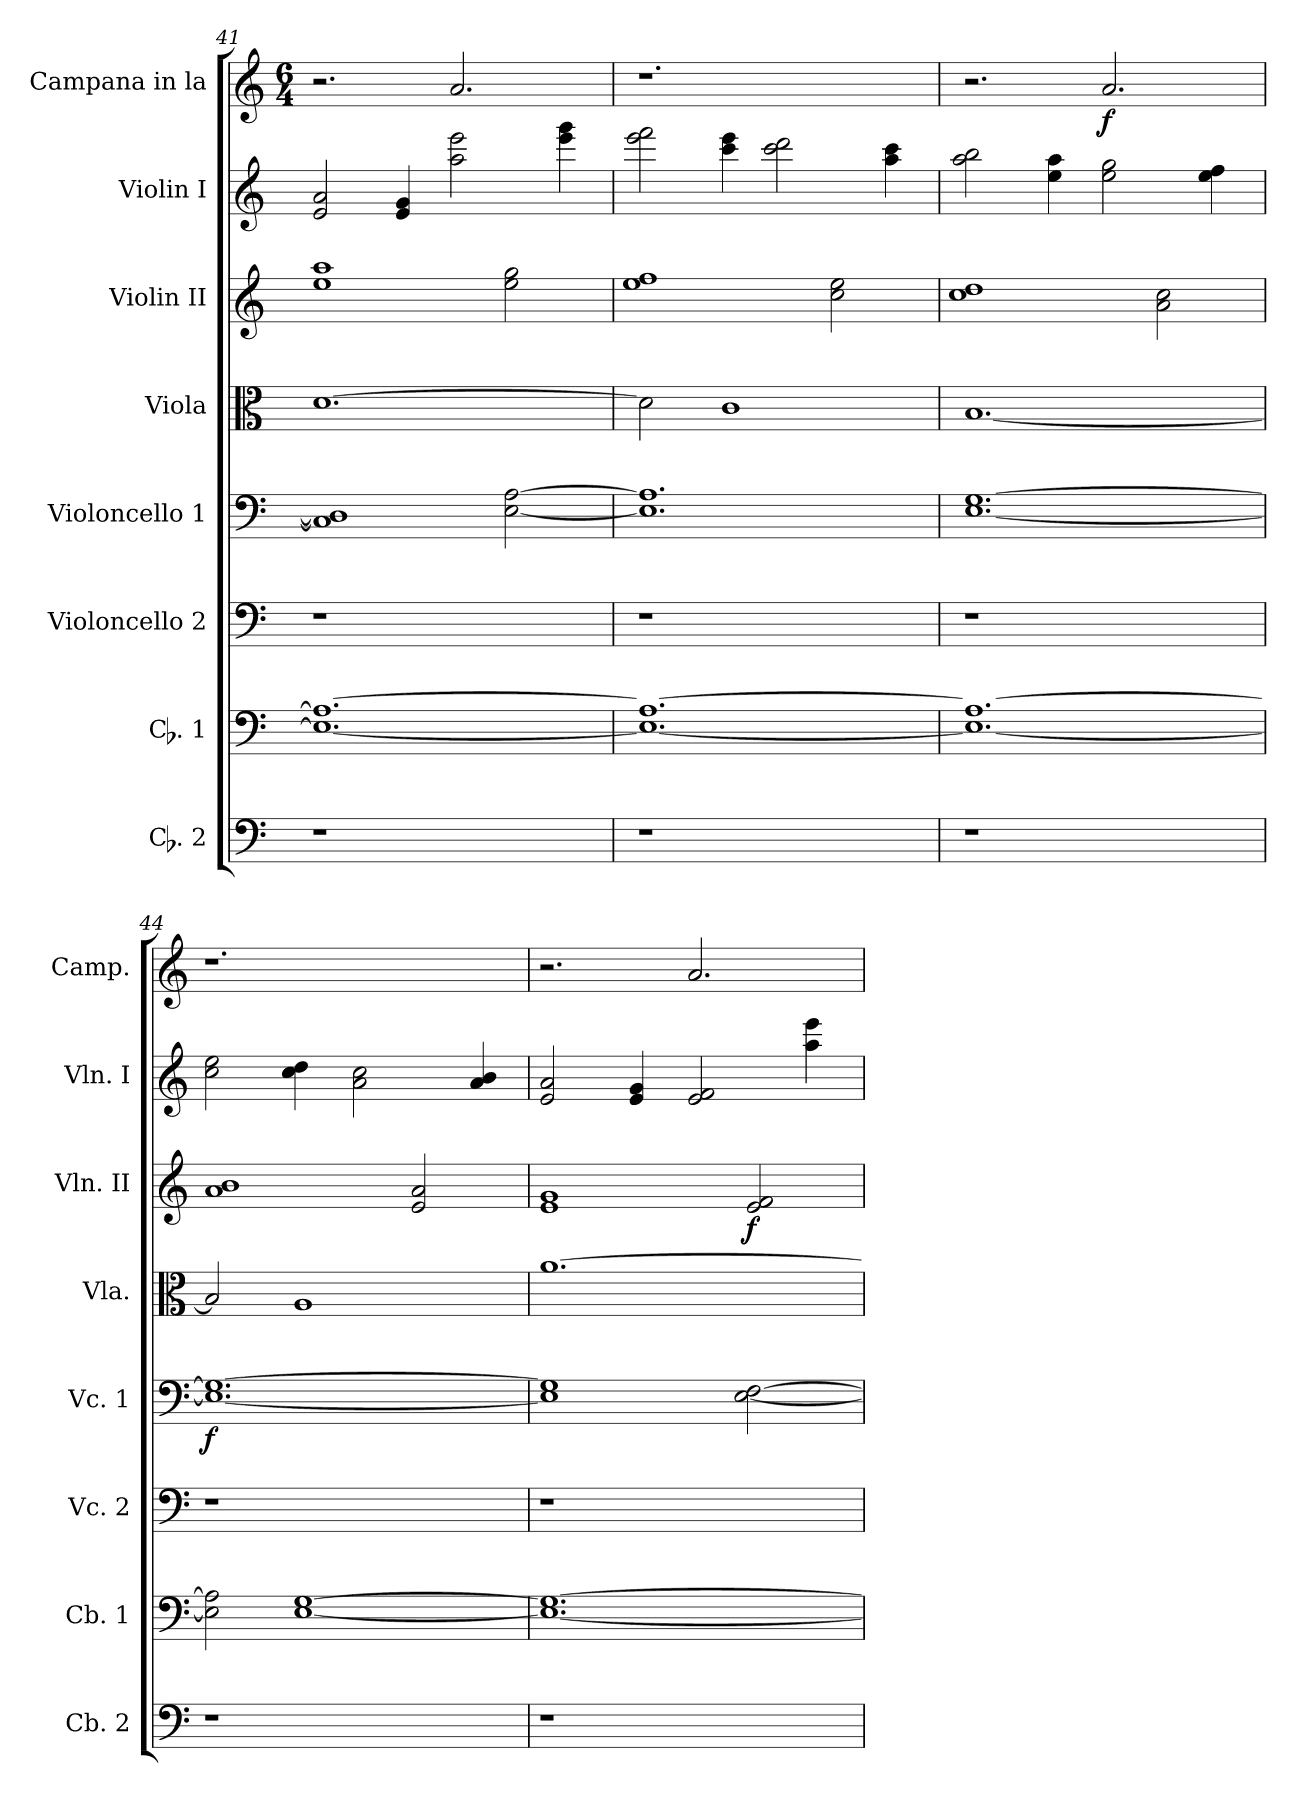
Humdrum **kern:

**kern	**kern	**kern	**kern	**dynam	**kern	**kern	**dynam	**kern	**kern	**dynam
*part8	*part7	*part6	*part5	*part5	*part4	*part3	*part3	*part2	*part1	*part1
*staff8	*staff7	*staff6	*staff5	*staff5	*staff4	*staff3	*staff3	*staff2	*staff1	*staff1
*I"Cb. 2	*I"Cb. 1	*I"Violoncello 2	*I"Violoncello 1	*	*I"Viola	*I"Violin II	*	*I"Violin I	*I"Campana in la	*
*I'Cb. 2	*I'Cb. 1	*I'Vc. 2	*I'Vc. 1	*	*I'Vla.	*I'Vln. II	*	*I'Vln. I	*I'Camp.	*
*clefF4	*clefF4	*clefF4	*clefF4	*	*clefC3	*clefG2	*	*clefG2	*clefG2	*
*ITrd7c12	*ITrd7c12	*	*	*	*	*	*	*	*	*
*k[]	*k[]	*k[]	*k[]	*	*k[]	*k[]	*	*k[]	*k[]	*
*C:	*C:	*C:	*C:	*	*C:	*C:	*	*C:	*C:	*
*	*	*	*	*	*	*	*	*	*M6/4	*
=41	=41	=41	=41	=41	=41	=41	=41	=41	=41	=41
1r	1.AA_> 1.EE_<	1r	1D] 1C]	.	[>1.d	1aa 1ee	.	2a/ 2e/	2.r	.
.	.	.	.	.	.	.	.	4g/ 4e/	.	.
.	.	.	.	.	.	.	.	2eee\ 2aa\	2.a/	.
2ryy	.	2ryy	[>2A\ [<2E\	.	.	2gg\ 2ee\	.	.	.	.
.	.	.	.	.	.	.	.	4ggg\ 4eee\	.	.
!!LO:PB:g=z
=42	=42	=42	=42	=42	=42	=42	=42	=42	=42	=42
1r	1.AA_> 1.EE_<	1r	1.A] 1.E]	.	2d\]	1ff 1ee	.	2fff\ 2eee\	1.r	.
.	.	.	.	.	1c	.	.	4eee\ 4ccc\	.	.
.	.	.	.	.	.	.	.	2ddd\ 2ccc\	.	.
2ryy	.	2ryy	.	.	.	2ee\ 2cc\	.	.	.	.
.	.	.	.	.	.	.	.	4ccc\ 4aa\	.	.
=43	=43	=43	=43	=43	=43	=43	=43	=43	=43	=43
1r	1.AA_> 1.EE_<	1r	[>1.G [<1.E	.	[<1.B	1dd 1cc	.	2bb\ 2aa\	2.r	.
.	.	.	.	.	.	.	.	4aa\ 4ee\	.	.
!	!	!	!	!	!	!	!	!	!	!LO:DY:b
.	.	.	.	.	.	.	.	2gg\ 2ee\	2.a/	f
2ryy	.	2ryy	.	.	.	2cc\ 2a\	.	.	.	.
.	.	.	.	.	.	.	.	4ff\ 4ee\	.	.
=44	=44	=44	=44	=44	=44	=44	=44	=44	=44	=44
!	!	!	!	!LO:DY:b	!	!	!	!	!	!
1r	2AA\] 2EE\]	1r	1.G_> 1.E_<	f	2B/]	1b 1a	.	2ee\ 2cc\	1.r	.
.	[>1GG [<1EE	.	.	.	1A	.	.	4dd\ 4cc\	.	.
.	.	.	.	.	.	.	.	2cc\ 2a\	.	.
2ryy	.	2ryy	.	.	.	2a/ 2e/	.	.	.	.
.	.	.	.	.	.	.	.	4b/ 4a/	.	.
=45	=45	=45	=45	=45	=45	=45	=45	=45	=45	=45
1r	1.GG_> 1.EE_<	1r	1G] 1E]	.	[>1.a	1g 1e	.	2a/ 2e/	2.r	.
.	.	.	.	.	.	.	.	4g/ 4e/	.	.
.	.	.	.	.	.	.	.	2f/ 2e/	2.a/	.
!	!	!	!	!	!	!	!LO:DY:b	!	!	!
2ryy	.	2ryy	[>2F\ [<2E\	.	.	2f/ 2e/	f	.	.	.
.	.	.	.	.	.	.	.	4eee\ 4aa\	.	.
=	=	=	=	=	=	=	=	=	=	=
*-	*-	*-	*-	*-	*-	*-	*-	*-	*-	*-
